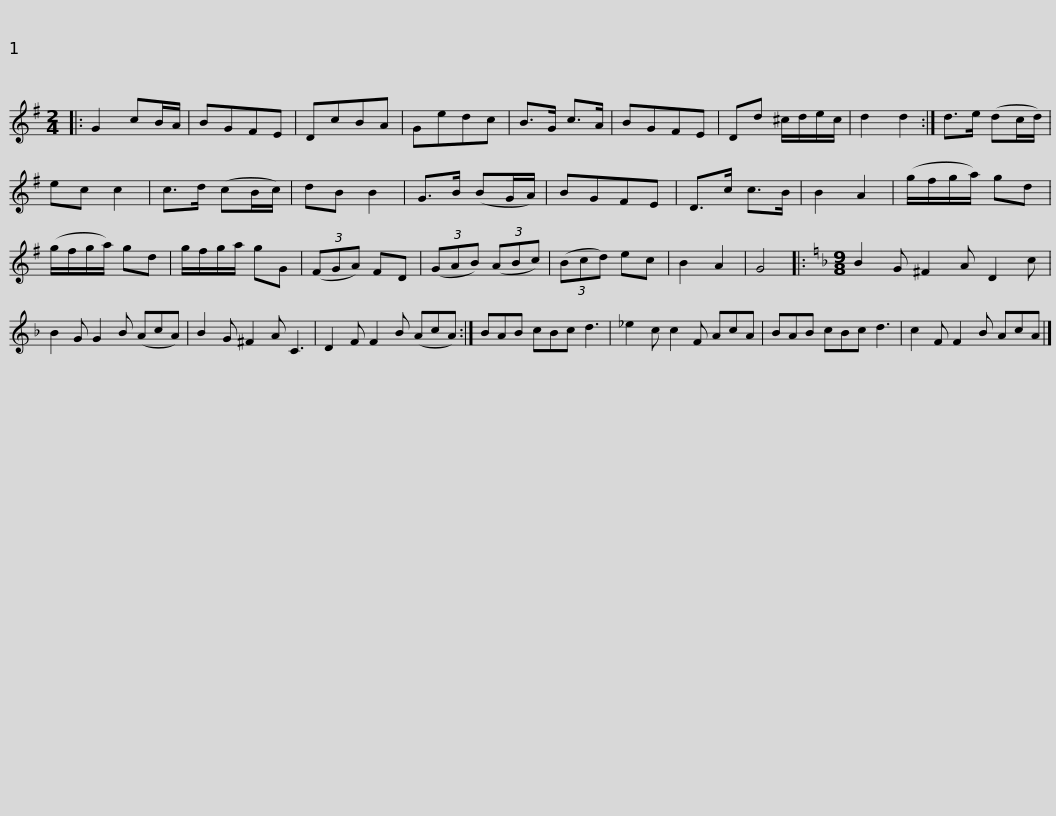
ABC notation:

X:1
L:1/8
M:2/4
I:linebreak $
K:G
V:1 treble
V:1
|: G2 cB/A/ | BGFE | DcBA | Gedc | B>G c>A | %5
 BGFE | Dd ^c/d/e/c/ | d2 d2 :| d>e (dc/d/) | ec c2 |$ %10
 c>d (cB/c/) | dB B2 | G>B (BG/A/) | BGFE | D>c c>B | %15
 B2 A2 | (g/f/g/a/) gd | (g/f/g/a/) gd | g/f/g/a/ gG |$ (3(FGA) FD | %20
 (3(GAB) (3(ABc) | (3(Bcd) ec | B2 A2 | G4 |:[K:Dmin][M:9/8] B2 G ^F2 A D2 c | %25
 B2 G G2 B (AcA) |$ B2 G ^F2 A C3 | D2 F F2 B (AcA) :| BAB cBc d3 | _e2 c c2 F AcA | %30
 BAB cBc d3 |$ c2 F F2 B AcA |] %32
